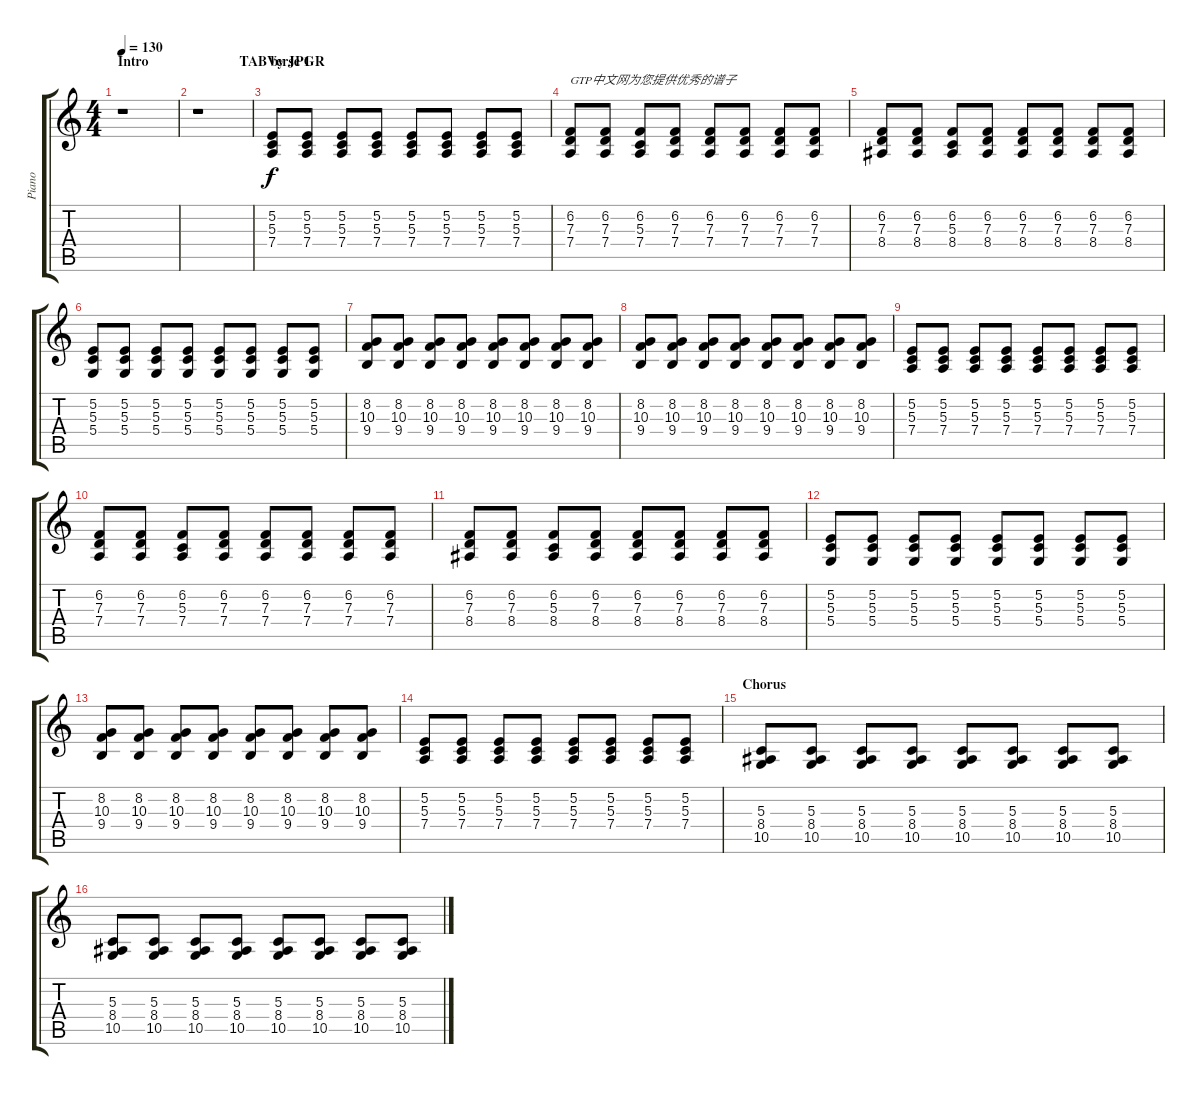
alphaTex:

\track ("Piano" "Piano") {instrument brightacousticpiano}
\staff {score tabs}
\tuning (E4 B3 G3 D3 A2 E2) {hide}
\ts (4 4)
\section ("" "Intro                          TAB by JPGR")
\tempo 130
\clef g2
\ks c
r.1{dy f instrument brightacousticpiano} |
r.1 |
\section ("" "Verse 1")
(5.2 5.3 7.4).8 (5.2 5.3 7.4).8 (5.2 5.3 7.4).8 (5.2 5.3 7.4).8 (5.2 5.3 7.4).8 (5.2 5.3 7.4).8 (5.2 5.3 7.4).8 (5.2 5.3 7.4).8 |
(6.2 7.3 7.4).8{txt "GTP中文网为您提供优秀的谱子"} (6.2 7.3 7.4).8 (6.2 5.3 7.4).8 (6.2 7.3 7.4).8 (6.2 7.3 7.4).8 (6.2 7.3 7.4).8 (6.2 7.3 7.4).8 (6.2 7.3 7.4).8 |
(6.2 7.3 8.4).8 (6.2 7.3 8.4).8 (6.2 5.3 8.4).8 (6.2 7.3 8.4).8 (6.2 7.3 8.4).8 (6.2 7.3 8.4).8 (6.2 7.3 8.4).8 (6.2 7.3 8.4).8 |
(5.2 5.3 5.4).8 (5.2 5.3 5.4).8 (5.2 5.3 5.4).8 (5.2 5.3 5.4).8 (5.2 5.3 5.4).8 (5.2 5.3 5.4).8 (5.2 5.3 5.4).8 (5.2 5.3 5.4).8 |
(8.2 10.3 9.4).8 (8.2 10.3 9.4).8 (8.2 10.3 9.4).8 (8.2 10.3 9.4).8 (8.2 10.3 9.4).8 (8.2 10.3 9.4).8 (8.2 10.3 9.4).8 (8.2 10.3 9.4).8 |
(8.2 10.3 9.4).8 (8.2 10.3 9.4).8 (8.2 10.3 9.4).8 (8.2 10.3 9.4).8 (8.2 10.3 9.4).8 (8.2 10.3 9.4).8 (8.2 10.3 9.4).8 (8.2 10.3 9.4).8 |
(5.2 5.3 7.4).8 (5.2 5.3 7.4).8 (5.2 5.3 7.4).8 (5.2 5.3 7.4).8 (5.2 5.3 7.4).8 (5.2 5.3 7.4).8 (5.2 5.3 7.4).8 (5.2 5.3 7.4).8 |
(6.2 7.3 7.4).8 (6.2 7.3 7.4).8 (6.2 5.3 7.4).8 (6.2 7.3 7.4).8 (6.2 7.3 7.4).8 (6.2 7.3 7.4).8 (6.2 7.3 7.4).8 (6.2 7.3 7.4).8 |
(6.2 7.3 8.4).8 (6.2 7.3 8.4).8 (6.2 5.3 8.4).8 (6.2 7.3 8.4).8 (6.2 7.3 8.4).8 (6.2 7.3 8.4).8 (6.2 7.3 8.4).8 (6.2 7.3 8.4).8 |
(5.2 5.3 5.4).8 (5.2 5.3 5.4).8 (5.2 5.3 5.4).8 (5.2 5.3 5.4).8 (5.2 5.3 5.4).8 (5.2 5.3 5.4).8 (5.2 5.3 5.4).8 (5.2 5.3 5.4).8 |
(8.2 10.3 9.4).8 (8.2 10.3 9.4).8 (8.2 10.3 9.4).8 (8.2 10.3 9.4).8 (8.2 10.3 9.4).8 (8.2 10.3 9.4).8 (8.2 10.3 9.4).8 (8.2 10.3 9.4).8 |
(5.2 5.3 7.4).8 (5.2 5.3 7.4).8 (5.2 5.3 7.4).8 (5.2 5.3 7.4).8 (5.2 5.3 7.4).8 (5.2 5.3 7.4).8 (5.2 5.3 7.4).8 (5.2 5.3 7.4).8 |
\section ("" "Chorus")
(5.3 8.4 10.5).8 (5.3 8.4 10.5).8 (5.3 8.4 10.5).8 (5.3 8.4 10.5).8 (5.3 8.4 10.5).8 (5.3 8.4 10.5).8 (5.3 8.4 10.5).8 (5.3 8.4 10.5).8 |
(5.3 8.4 10.5).8 (5.3 8.4 10.5).8 (5.3 8.4 10.5).8 (5.3 8.4 10.5).8 (5.3 8.4 10.5).8 (5.3 8.4 10.5).8 (5.3 8.4 10.5).8 (5.3 8.4 10.5).8
